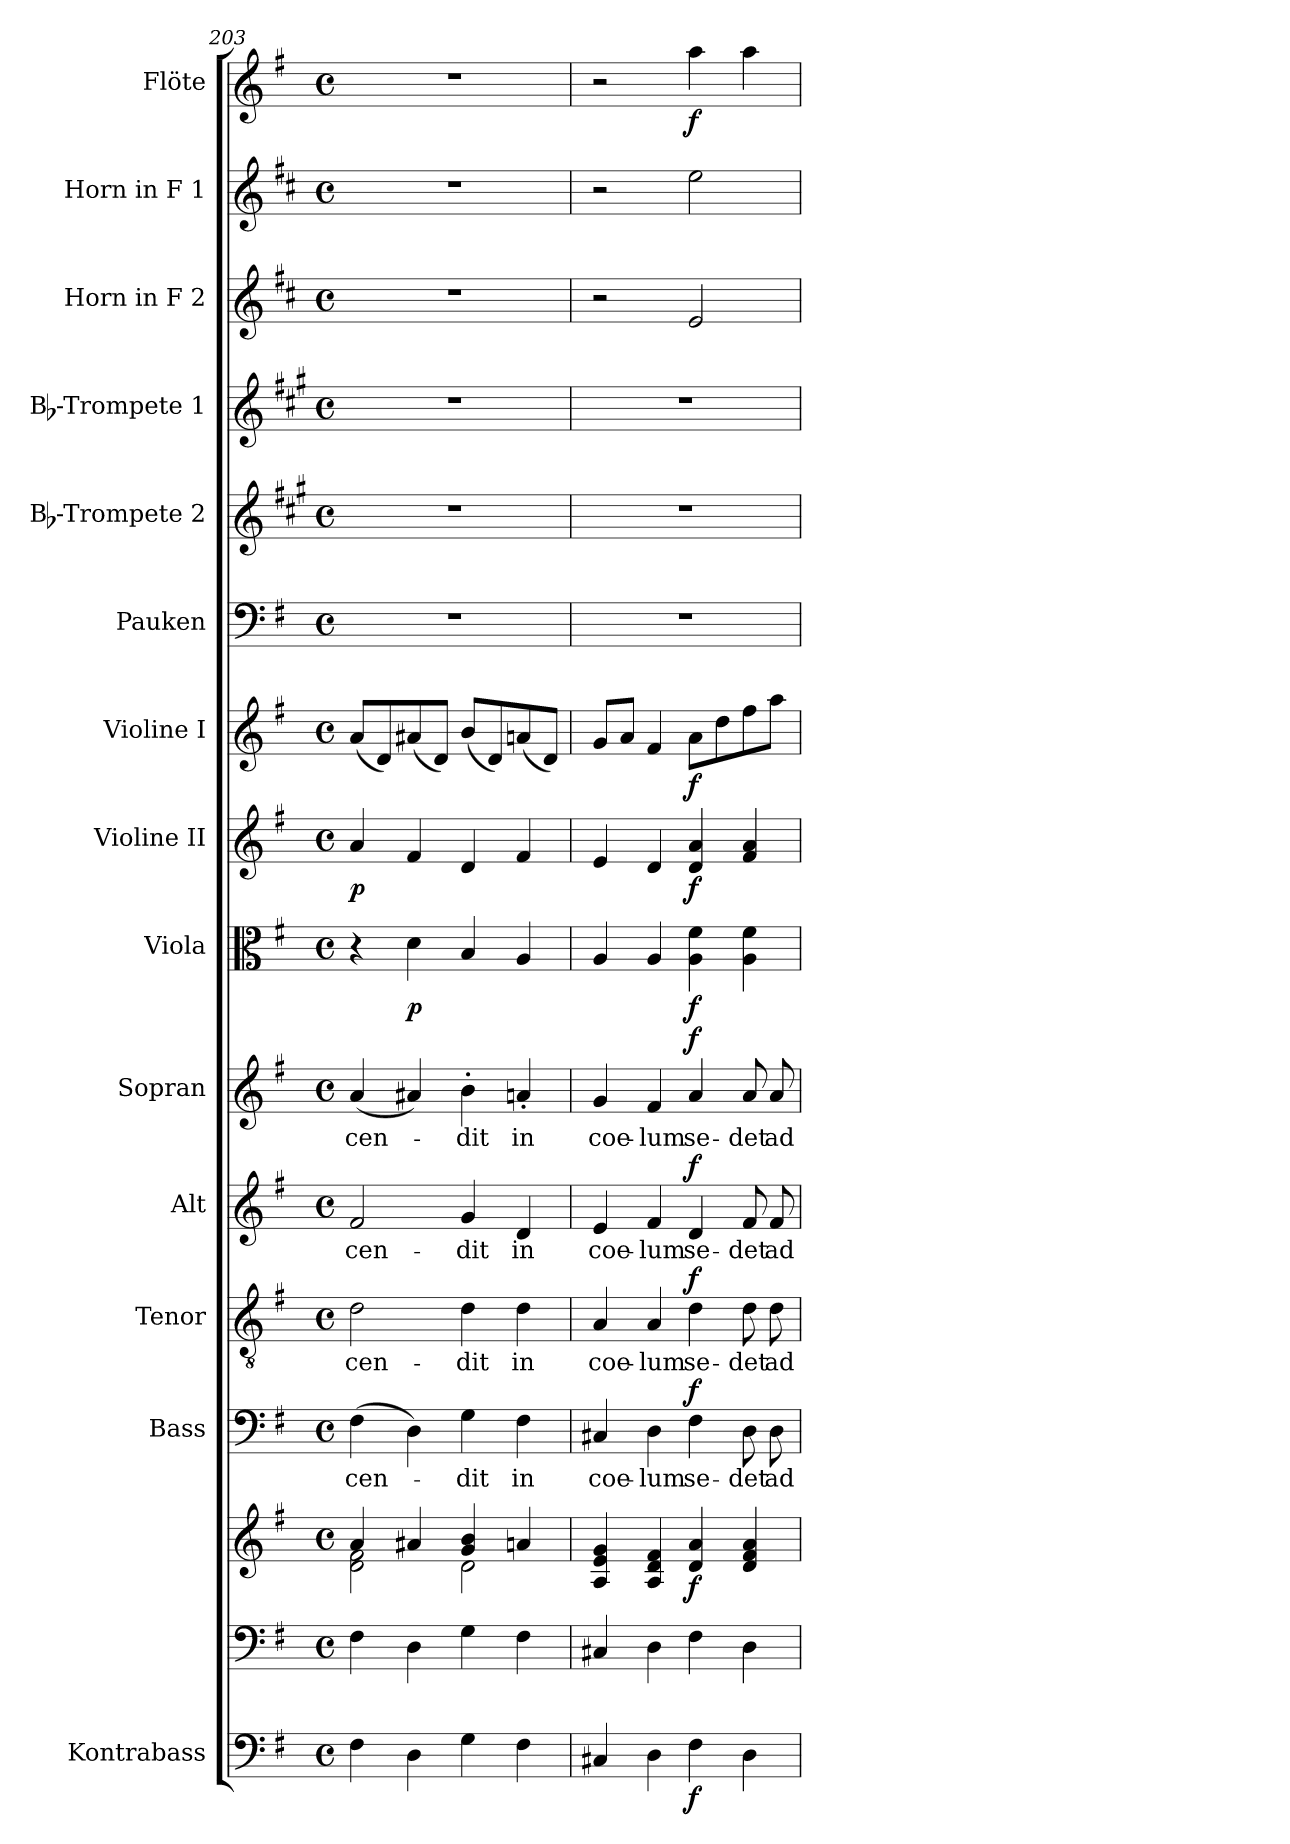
**kern	**dynam	**kern	**kern	**dynam	**kern	**text	**dynam	**kern	**text	**dynam	**kern	**text	**dynam	**kern	**text	**dynam	**kern	**dynam	**kern	**dynam	**kern	**dynam	**kern	**kern	**kern	**kern	**kern	**kern	**dynam
*part15	*part15	*part14	*part14	*part14	*part13	*part13	*part13	*part12	*part12	*part12	*part11	*part11	*part11	*part10	*part10	*part10	*part9	*part9	*part8	*part8	*part7	*part7	*part6	*part5	*part4	*part3	*part2	*part1	*part1
*staff16	*staff16	*staff15	*staff14	*staff14/15	*staff13	*staff13	*staff13	*staff12	*staff12	*staff12	*staff11	*staff11	*staff11	*staff10	*staff10	*staff10	*staff9	*staff9	*staff8	*staff8	*staff7	*staff7	*staff6	*staff5	*staff4	*staff3	*staff2	*staff1	*staff1
*I"Kontrabass	*	*	*	*	*I"Bass	*	*	*I"Tenor	*	*	*I"Alt	*	*	*I"Sopran	*	*	*I"Viola	*	*I"Violine II	*	*I"Violine I	*	*I"Pauken	*I"Bb-Trompete 2	*I"Bb-Trompete 1	*I"Horn in F 2	*I"Horn in F 1	*I"Flöte	*
*I'Kb.	*	*	*	*	*I'B.	*	*	*I'T.	*	*	*I'A.	*	*	*I'S.	*	*	*I'Vla.	*	*I'Vl. II	*	*I'Vl. I	*	*I'Pk.	*I'Bb Trp. 2	*I'Bb Trp. 1	*	*	*I'Fl.	*
*clefF4	*	*clefF4	*clefG2	*	*clefF4	*	*	*clefGv2	*	*	*clefG2	*	*	*clefG2	*	*	*clefC3	*	*clefG2	*	*clefG2	*	*clefF4	*clefG2	*clefG2	*clefG2	*clefG2	*clefG2	*
*ITrd7c12	*	*	*	*	*	*	*	*	*	*	*	*	*	*	*	*	*	*	*	*	*	*	*	*ITrd1c2	*ITrd1c2	*ITrd4c7	*ITrd4c7	*	*
*k[f#]	*	*k[f#]	*k[f#]	*	*k[f#]	*	*	*k[f#]	*	*	*k[f#]	*	*	*k[f#]	*	*	*k[f#]	*	*k[f#]	*	*k[f#]	*	*k[f#]	*k[f#]	*k[f#]	*k[f#]	*k[f#]	*k[f#]	*
*G:	*	*G:	*G:	*	*G:	*	*	*G:	*	*	*G:	*	*	*G:	*	*	*G:	*	*G:	*	*G:	*	*G:	*G:	*G:	*G:	*G:	*G:	*
*M4/4	*	*M4/4	*M4/4	*	*M4/4	*	*	*M4/4	*	*	*M4/4	*	*	*M4/4	*	*	*M4/4	*	*M4/4	*	*M4/4	*	*M4/4	*M4/4	*M4/4	*M4/4	*M4/4	*M4/4	*
*met(c)	*	*met(c)	*met(c)	*	*met(c)	*	*	*met(c)	*	*	*met(c)	*	*	*met(c)	*	*	*met(c)	*	*met(c)	*	*met(c)	*	*met(c)	*met(c)	*met(c)	*met(c)	*met(c)	*met(c)	*
=203	=203	=203	=203	=203	=203	=203	=203	=203	=203	=203	=203	=203	=203	=203	=203	=203	=203	=203	=203	=203	=203	=203	=203	=203	=203	=203	=203	=203	=203
*	*	*	*^	*	*	*	*	*	*	*	*	*	*	*	*	*	*	*	*	*	*	*	*	*	*	*	*	*	*
!	!	!	!	!	!	!	!LO:LY:b	!	!	!LO:LY:b	!	!	!LO:LY:b	!	!	!LO:LY:b	!	!	!	!	!LO:DY:b	!	!	!	!	!	!	!	!	!
4FF#\	.	4F#\	4a/	2d\ 2f#\	.	(>4F#\	-cen-	.	2d\	-cen-	.	2f#/	-cen-	.	(<4a/	-cen-	.	4r	.	4a/	p	(<8a/L	.	1r	1r	1r	1r	1r	1r	.
.	.	.	.	.	.	.	.	.	.	.	.	.	.	.	.	.	.	.	.	.	.	8d/)	.	.	.	.	.	.	.	.
!	!	!	!	!	!	!	!	!	!	!	!	!	!	!	!	!	!	!	!LO:DY:b	!	!	!	!	!	!	!	!	!	!	!
4DD\	.	4D\	4a#X/	.	.	4D\)	.	.	.	.	.	.	.	.	4a#X/)	.	.	4d\	p	4f#/	.	(<8a#X/	.	.	.	.	.	.	.	.
.	.	.	.	.	.	.	.	.	.	.	.	.	.	.	.	.	.	.	.	.	.	8d/J)	.	.	.	.	.	.	.	.
!	!	!	!	!	!	!	!LO:LY:b	!	!	!LO:LY:b	!	!	!LO:LY:b	!	!	!LO:LY:b	!	!	!	!	!	!	!	!	!	!	!	!	!	!
4GG\	.	4G\	4g/ 4b/	2d\	.	4G\	-dit	.	4d\	-dit	.	4g/	-dit	.	4b'>\	-dit	.	4B/	.	4d/	.	(<8b/L	.	.	.	.	.	.	.	.
.	.	.	.	.	.	.	.	.	.	.	.	.	.	.	.	.	.	.	.	.	.	8d/)	.	.	.	.	.	.	.	.
!	!	!	!	!	!	!	!LO:LY:b	!	!	!LO:LY:b	!	!	!LO:LY:b	!	!	!LO:LY:b	!	!	!	!	!	!	!	!	!	!	!	!	!	!
4FF#\	.	4F#\	4an/	.	.	4F#\	in	.	4d\	in	.	4d/	in	.	4an'</	in	.	4A/	.	4f#/	.	(<8an/	.	.	.	.	.	.	.	.
.	.	.	.	.	.	.	.	.	.	.	.	.	.	.	.	.	.	.	.	.	.	8d/J)	.	.	.	.	.	.	.	.
*	*	*	*v	*v	*	*	*	*	*	*	*	*	*	*	*	*	*	*	*	*	*	*	*	*	*	*	*	*	*	*
=204	=204	=204	=204	=204	=204	=204	=204	=204	=204	=204	=204	=204	=204	=204	=204	=204	=204	=204	=204	=204	=204	=204	=204	=204	=204	=204	=204	=204	=204
!	!	!	!	!	!	!LO:LY:b	!	!	!LO:LY:b	!	!	!LO:LY:b	!	!	!LO:LY:b	!	!	!	!	!	!	!	!	!	!	!	!	!	!
4CC#X/	.	4C#X/	4A/ 4e/ 4g/	.	4C#X/	coe-	.	4A/	coe-	.	4e/	coe-	.	4g/	coe-	.	4A/	.	4e/	.	8g/L	.	1r	1r	1r	2r	2r	2r	.
.	.	.	.	.	.	.	.	.	.	.	.	.	.	.	.	.	.	.	.	.	8a/J	.	.	.	.	.	.	.	.
!	!	!	!	!	!	!LO:LY:b	!	!	!LO:LY:b	!	!	!LO:LY:b	!	!	!LO:LY:b	!	!	!	!	!	!	!	!	!	!	!	!	!	!
4DD\	.	4D\	4A/ 4d/ 4f#/	.	4D\	-lum	.	4A/	-lum	.	4f#/	-lum	.	4f#/	-lum	.	4A/	.	4d/	.	4f#/	.	.	.	.	.	.	.	.
!	!LO:DY:b	!	!	!LO:DY:b	!	!LO:LY:b	!LO:DY:a	!	!LO:LY:b	!LO:DY:a	!	!LO:LY:b	!LO:DY:a	!	!LO:LY:b	!LO:DY:a	!	!LO:DY:b	!	!LO:DY:b	!	!LO:DY:b	!	!	!	!	!	!	!LO:DY:b
4FF#\	f	4F#\	4d/ 4a/	f	4F#\	se-	f	4d\	se-	f	4d/	se-	f	4a/	se-	f	4A\ 4f#\	f	4d/ 4a/	f	8a\L	f	.	.	.	2A/	2a\	4aa\	f
.	.	.	.	.	.	.	.	.	.	.	.	.	.	.	.	.	.	.	.	.	8dd\	.	.	.	.	.	.	.	.
!	!	!	!	!	!	!LO:LY:b	!	!	!LO:LY:b	!	!	!LO:LY:b	!	!	!LO:LY:b	!	!	!	!	!	!	!	!	!	!	!	!	!	!
4DD\	.	4D\	4d/ 4f#/ 4a/	.	8D\	-det	.	8d\	-det	.	8f#/	-det	.	8a/	-det	.	4A\ 4f#\	.	4f#/ 4a/	.	8ff#\	.	.	.	.	.	.	4aa\	.
!	!	!	!	!	!	!LO:LY:b	!	!	!LO:LY:b	!	!	!LO:LY:b	!	!	!LO:LY:b	!	!	!	!	!	!	!	!	!	!	!	!	!	!
.	.	.	.	.	8D\	ad	.	8d\	ad	.	8f#/	ad	.	8a/	ad	.	.	.	.	.	8aa\J	.	.	.	.	.	.	.	.
=	=	=	=	=	=	=	=	=	=	=	=	=	=	=	=	=	=	=	=	=	=	=	=	=	=	=	=	=	=
*-	*-	*-	*-	*-	*-	*-	*-	*-	*-	*-	*-	*-	*-	*-	*-	*-	*-	*-	*-	*-	*-	*-	*-	*-	*-	*-	*-	*-	*-
